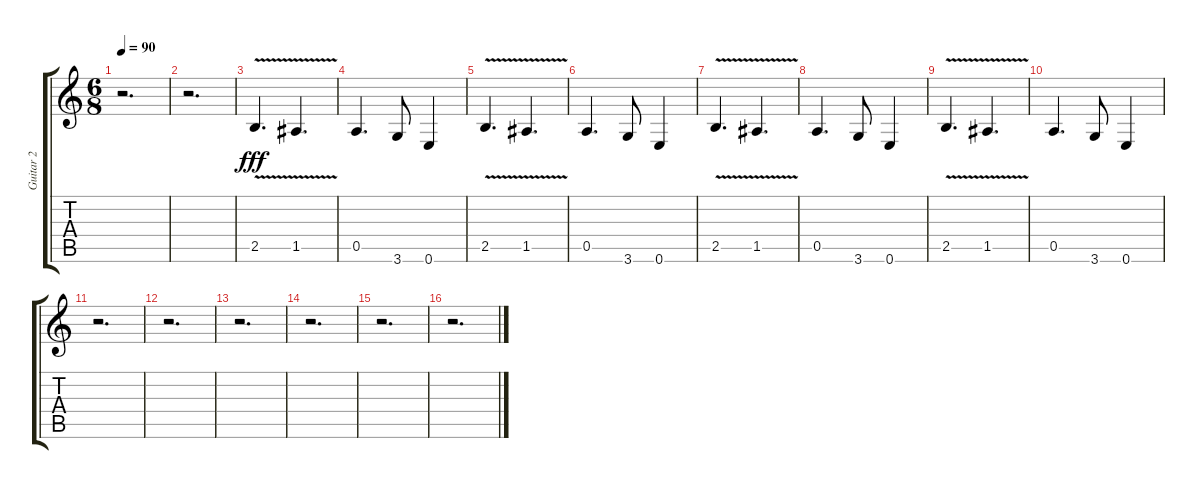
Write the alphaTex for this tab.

\track ("Guitar 2" "Guitar 2") {instrument distortionguitar}
\staff {score tabs}
\tuning (E4 B3 G3 D3 A2 E2) {hide}
\ts (6 8)
\tempo 90
\clef g2
\ks c
r.2{d dy fff} |
r.2{d} |
2.5{v}.4{d} 1.5{v}.4{d} |
0.5.4{d} 3.6.8 0.6.4 |
2.5{v}.4{d} 1.5{v}.4{d} |
0.5.4{d} 3.6.8 0.6.4 |
2.5{v}.4{d} 1.5{v}.4{d} |
0.5.4{d} 3.6.8 0.6.4 |
2.5{v}.4{d} 1.5{v}.4{d} |
0.5.4{d} 3.6.8 0.6.4 |
r.2{d} |
r.2{d} |
r.2{d} |
r.2{d} |
r.2{d} |
r.2{d}
